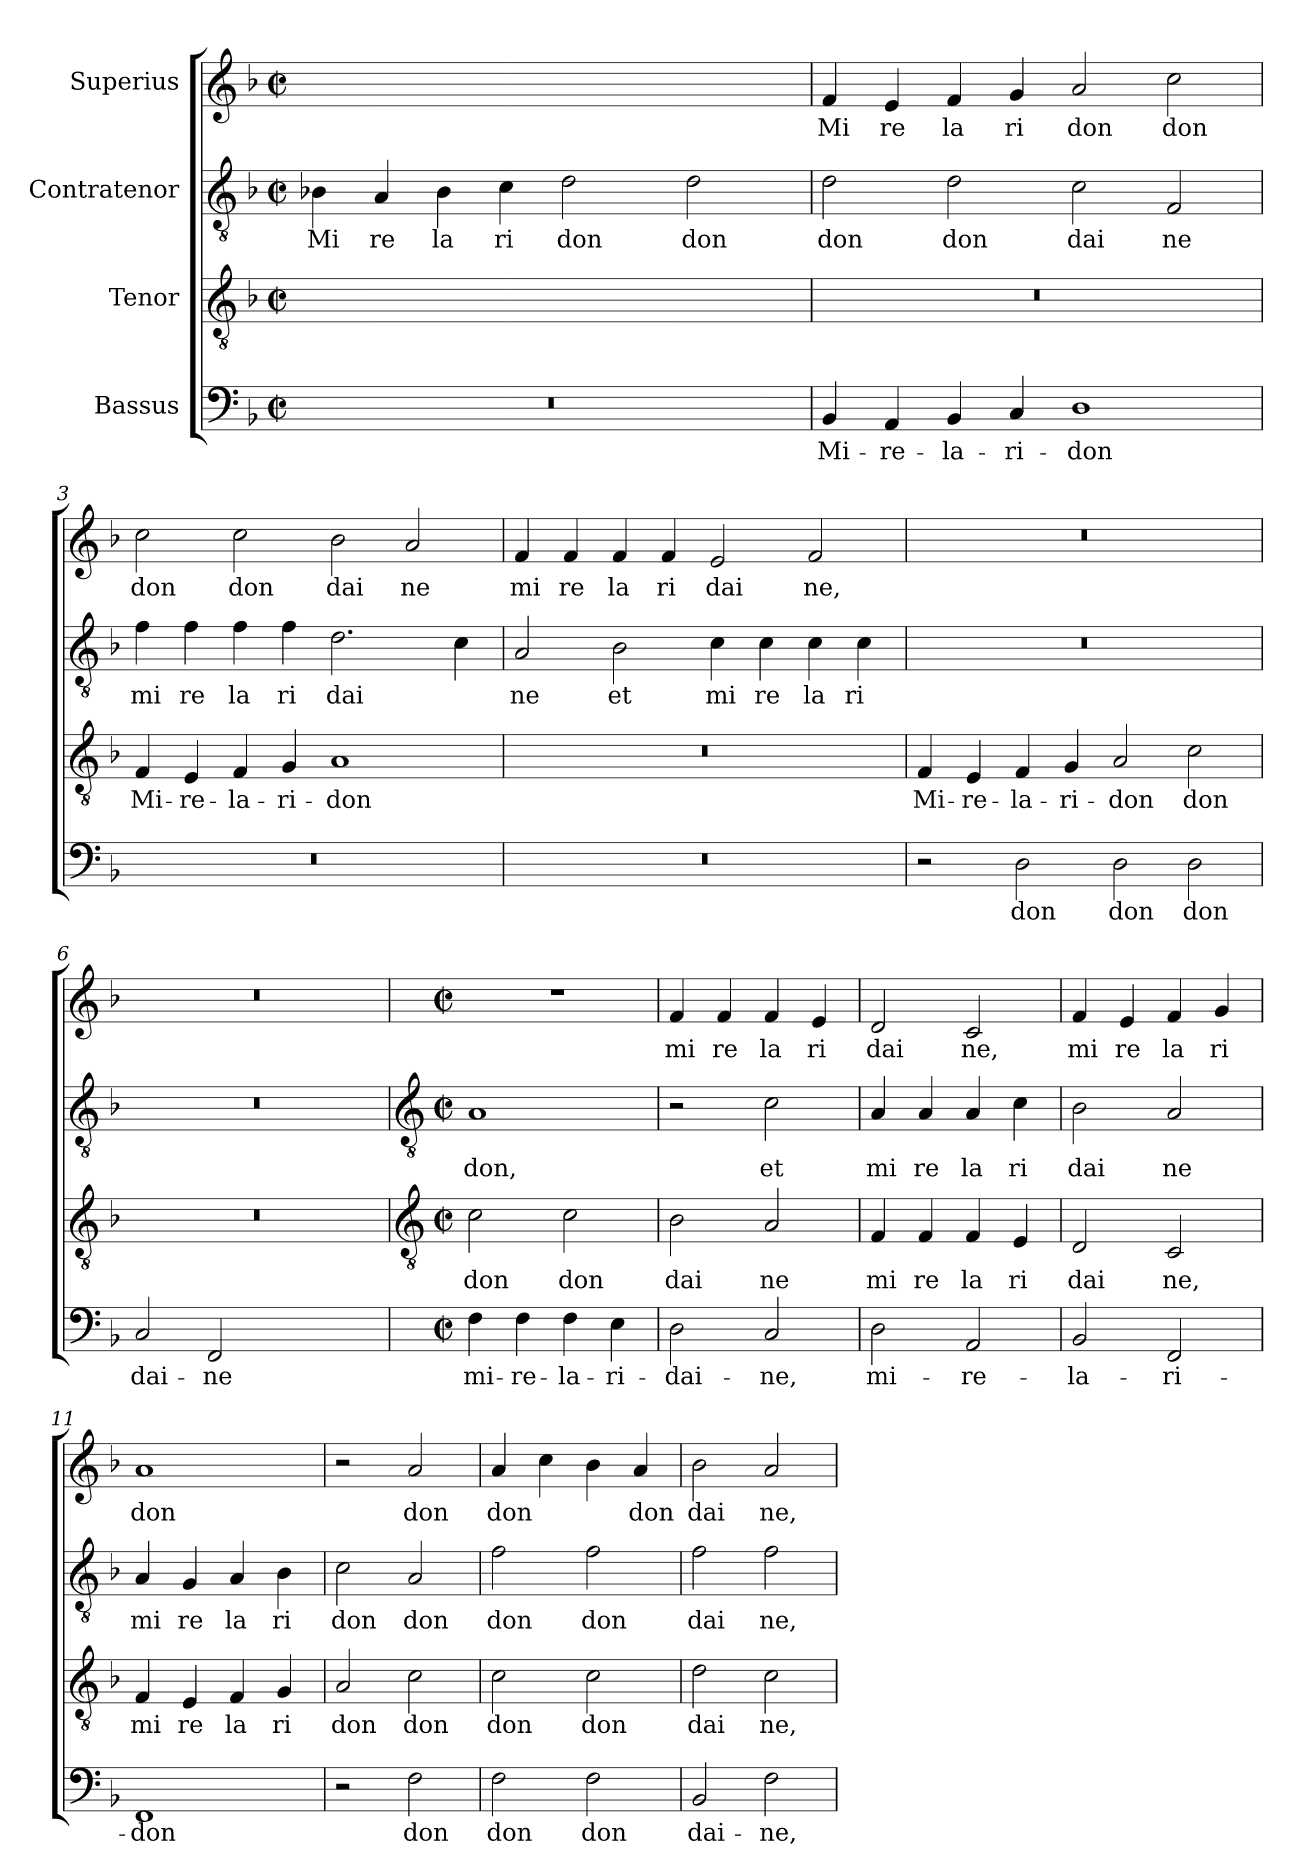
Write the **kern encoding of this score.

**kern	**text	**kern	**text	**kern	**text	**kern	**text
*part4	*part4	*part3	*part3	*part2	*part2	*part1	*part1
*staff4	*staff4	*staff3	*staff3	*staff2	*staff2	*staff1	*staff1
*I"Bassus	*	*I"Tenor	*	*I"Contratenor	*	*I"Superius	*
*clefF4	*	*clefGv2	*	*clefGv2	*	*clefG2	*
*k[b-]	*	*k[b-]	*	*k[b-]	*	*k[b-]	*
*F:	*	*F:	*	*F:	*	*F:	*
*M4/2	*	*M4/2	*	*M4/2	*	*M4/2	*
*met(c|)	*	*met(c|)	*	*met(c|)	*	*met(c|)	*
=1	=1	=1	=1	=1	=1	=1	=1
!	!	!	!	!	!LO:LY:b	!	!
0r	.	4ryy	.	4B-X\	Mi	4ryy	.
!	!	!	!	!	!LO:LY:b	!	!
.	.	4ryy	.	4A/	re	4ryy	.
!	!	!	!	!	!LO:LY:b	!	!
.	.	4ryy	.	4B-\	la	4ryy	.
!	!	!	!	!	!LO:LY:b	!	!
.	.	4ryy	.	4c\	ri	4ryy	.
!	!	!	!	!	!LO:LY:b	!	!
.	.	4ryy	.	2d\	don	4ryy	.
.	.	4ryy	.	.	.	4ryy	.
!	!	!	!	!	!LO:LY:b	!	!
.	.	4ryy	.	2d\	don	4ryy	.
.	.	4ryy	.	.	.	4ryy	.
=2	=2	=2	=2	=2	=2	=2	=2
!	!LO:LY:b	!	!	!	!LO:LY:b	!	!LO:LY:b
4BB-/	Mi-	0r	.	2d\	don	4f/	Mi
!	!LO:LY:b	!	!	!	!	!	!LO:LY:b
4AA/	-re-	.	.	.	.	4e/	re
!	!LO:LY:b	!	!	!	!LO:LY:b	!	!LO:LY:b
4BB-/	-la-	.	.	2d\	don	4f/	la
!	!LO:LY:b	!	!	!	!	!	!LO:LY:b
4C/	-ri-	.	.	.	.	4g/	ri
!	!LO:LY:b	!	!	!	!LO:LY:b	!	!LO:LY:b
1D	-don	.	.	2c\	dai	2a/	don
!	!	!	!	!	!LO:LY:b	!	!LO:LY:b
.	.	.	.	2F/	ne	2cc\	don
=3	=3	=3	=3	=3	=3	=3	=3
!	!	!	!LO:LY:b	!	!LO:LY:b	!	!LO:LY:b
0r	.	4F/	Mi-	4f\	mi	2cc\	don
!	!	!	!LO:LY:b	!	!LO:LY:b	!	!
.	.	4E/	-re-	4f\	re	.	.
!	!	!	!LO:LY:b	!	!LO:LY:b	!	!LO:LY:b
.	.	4F/	-la-	4f\	la	2cc\	don
!	!	!	!LO:LY:b	!	!LO:LY:b	!	!
.	.	4G/	-ri-	4f\	ri	.	.
!	!	!	!LO:LY:b	!	!LO:LY:b	!	!LO:LY:b
.	.	1A	-don	2.d\	dai	2b-\	dai
!	!	!	!	!	!	!	!LO:LY:b
.	.	.	.	.	.	2a/	ne
.	.	.	.	4c\	.	.	.
=4	=4	=4	=4	=4	=4	=4	=4
!	!	!	!	!	!LO:LY:b	!	!LO:LY:b
0r	.	0r	.	2A/	ne	4f/	mi
!	!	!	!	!	!	!	!LO:LY:b
.	.	.	.	.	.	4f/	re
!	!	!	!	!	!LO:LY:b	!	!LO:LY:b
.	.	.	.	2B-\	et	4f/	la
!	!	!	!	!	!	!	!LO:LY:b
.	.	.	.	.	.	4f/	ri
!	!	!	!	!	!LO:LY:b	!	!LO:LY:b
.	.	.	.	4c\	mi	2e/	dai
!	!	!	!	!	!LO:LY:b	!	!
.	.	.	.	4c\	re	.	.
!	!	!	!	!	!LO:LY:b	!	!LO:LY:b
.	.	.	.	4c\	la	2f/	ne,
!	!	!	!	!	!LO:LY:b	!	!
.	.	.	.	4c\	ri	.	.
=5	=5	=5	=5	=5	=5	=5	=5
!	!	!	!LO:LY:b	!	!	!	!
2r	.	4F/	Mi-	0r	.	0r	.
!	!	!	!LO:LY:b	!	!	!	!
.	.	4E/	-re-	.	.	.	.
!	!LO:LY:b	!	!LO:LY:b	!	!	!	!
2D\	don	4F/	-la-	.	.	.	.
!	!	!	!LO:LY:b	!	!	!	!
.	.	4G/	-ri-	.	.	.	.
!	!LO:LY:b	!	!LO:LY:b	!	!	!	!
2D\	don	2A/	-don	.	.	.	.
!	!LO:LY:b	!	!LO:LY:b	!	!	!	!
2D\	don	2c\	don	.	.	.	.
=6	=6	=6	=6	=6	=6	=6	=6
!	!LO:LY:b	!	!	!	!	!	!
2C/	dai-	0r	.	0r	.	0r	.
!	!LO:LY:b	!	!	!	!	!	!
2FF/	-ne	.	.	.	.	.	.
1ryy	.	.	.	.	.	.	.
!!LO:LB:g=z
=7	=7	=7	=7	=7	=7	=7	=7
*	*	*clefGv2	*	*clefGv2	*	*	*
*M2/2	*	*M2/2	*	*M2/2	*	*M2/2	*
*met(c|)	*	*met(c|)	*	*met(c|)	*	*met(c|)	*
!	!LO:LY:b	!	!LO:LY:b	!	!LO:LY:b	!	!
4F\	mi-	2c\	don	1A	don,	1r	.
!	!LO:LY:b	!	!	!	!	!	!
4F\	-re-	.	.	.	.	.	.
!	!LO:LY:b	!	!LO:LY:b	!	!	!	!
4F\	-la-	2c\	don	.	.	.	.
!	!LO:LY:b	!	!	!	!	!	!
4E\	-ri-	.	.	.	.	.	.
=8	=8	=8	=8	=8	=8	=8	=8
!	!LO:LY:b	!	!LO:LY:b	!	!	!	!LO:LY:b
2D\	-dai-	2B-\	dai	2r	.	4f/	mi
!	!	!	!	!	!	!	!LO:LY:b
.	.	.	.	.	.	4f/	re
!	!LO:LY:b	!	!LO:LY:b	!	!LO:LY:b	!	!LO:LY:b
2C/	-ne,	2A/	ne	2c\	et	4f/	la
!	!	!	!	!	!	!	!LO:LY:b
.	.	.	.	.	.	4e/	ri
=9	=9	=9	=9	=9	=9	=9	=9
!	!LO:LY:b	!	!LO:LY:b	!	!LO:LY:b	!	!LO:LY:b
2D\	mi-	4F/	mi	4A/	mi	2d/	dai
!	!	!	!LO:LY:b	!	!LO:LY:b	!	!
.	.	4F/	re	4A/	re	.	.
!	!LO:LY:b	!	!LO:LY:b	!	!LO:LY:b	!	!LO:LY:b
2AA/	-re-	4F/	la	4A/	la	2c/	ne,
!	!	!	!LO:LY:b	!	!LO:LY:b	!	!
.	.	4E/	ri	4c\	ri	.	.
=10	=10	=10	=10	=10	=10	=10	=10
!	!LO:LY:b	!	!LO:LY:b	!	!LO:LY:b	!	!LO:LY:b
2BB-/	-la-	2D/	dai	2B-\	dai	4f/	mi
!	!	!	!	!	!	!	!LO:LY:b
.	.	.	.	.	.	4e/	re
!	!LO:LY:b	!	!LO:LY:b	!	!LO:LY:b	!	!LO:LY:b
2FF/	-ri-	2C/	ne,	2A/	ne	4f/	la
!	!	!	!	!	!	!	!LO:LY:b
.	.	.	.	.	.	4g/	ri
=11	=11	=11	=11	=11	=11	=11	=11
!	!LO:LY:b	!	!LO:LY:b	!	!LO:LY:b	!	!LO:LY:b
1FF	-don	4F/	mi	4A/	mi	1a	don
!	!	!	!LO:LY:b	!	!LO:LY:b	!	!
.	.	4E/	re	4G/	re	.	.
!	!	!	!LO:LY:b	!	!LO:LY:b	!	!
.	.	4F/	la	4A/	la	.	.
!	!	!	!LO:LY:b	!	!LO:LY:b	!	!
.	.	4G/	ri	4B-\	ri	.	.
=12	=12	=12	=12	=12	=12	=12	=12
!	!	!	!LO:LY:b	!	!LO:LY:b	!	!
2r	.	2A/	don	2c\	don	2r	.
!	!LO:LY:b	!	!LO:LY:b	!	!LO:LY:b	!	!LO:LY:b
2F\	don	2c\	don	2A/	don	2a/	don
=13	=13	=13	=13	=13	=13	=13	=13
!	!LO:LY:b	!	!LO:LY:b	!	!LO:LY:b	!	!LO:LY:b
2F\	don	2c\	don	2f\	don	4a/	don
.	.	.	.	.	.	4cc\	.
!	!LO:LY:b	!	!LO:LY:b	!	!LO:LY:b	!	!
2F\	don	2c\	don	2f\	don	4b-\	.
!	!	!	!	!	!	!	!LO:LY:b
.	.	.	.	.	.	4a/	don
=14	=14	=14	=14	=14	=14	=14	=14
!	!LO:LY:b	!	!LO:LY:b	!	!LO:LY:b	!	!LO:LY:b
2BB-/	dai-	2d\	dai	2f\	dai	2b-\	dai
!	!LO:LY:b	!	!LO:LY:b	!	!LO:LY:b	!	!LO:LY:b
2F\	-ne,	2c\	ne,	2f\	ne,	2a/	ne,
=	=	=	=	=	=	=	=
*-	*-	*-	*-	*-	*-	*-	*-
